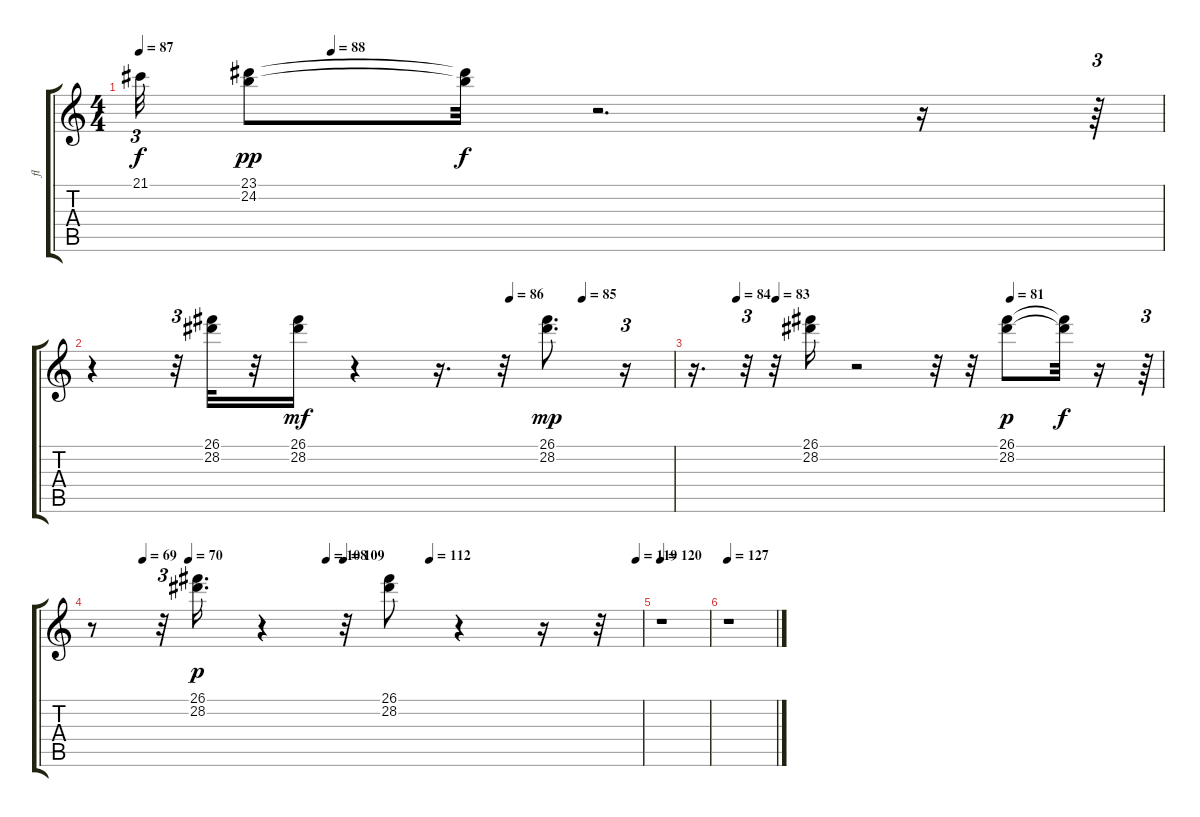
\track ("fl" "fl") {instrument flute}
\staff {score tabs}
\tuning (E4 B3 G3 D3 A2 E2) {hide}
\ts (4 4)
\tempo 87
\tempo (88 0.1875)
\clef g2
\ks c
21.1{t}.32{tu (3 2) dy f} (23.1 24.2).8{dy pp} (23.1{t} 24.2{t}).32{dy f} r.2{d} r.16 r.64{tu (3 2)} |
\tempo (86 0.71875)
\tempo (85 0.84375)
r.4 r.32{tu (3 2)} (26.1 28.2).32 r.32 (26.1 28.2).16{dy mf} r.4 r.16{d} r.32 (26.1 28.2).8{d dy mp} r.16{tu (3 2)} |
\tempo (84 0.09375)
\tempo (83 0.17708333333333334)
\tempo (81 0.6770833333333334)
r.16{d} r.32{tu (3 2)} r.32 (26.1 28.2).16 r.2 r.32 r.32 (26.1 28.2).8{dy p} (26.1{t} 28.2{t}).32{dy f} r.16 r.64{tu (3 2)} |
\tempo (69 0.09375)
\tempo (70 0.17708333333333334)
\tempo (108 0.4270833333333333)
\tempo (109 0.4583333333333333)
\tempo (112 0.6145833333333334)
\tempo (119 0.9895833333333334)
r.8 r.32{tu (3 2)} (26.1 28.2).16{d dy p} r.4 r.32 (26.1 28.2).8 r.4 r.16 r.32 |
\tempo 120
r.1 |
\tempo 127
r.1
